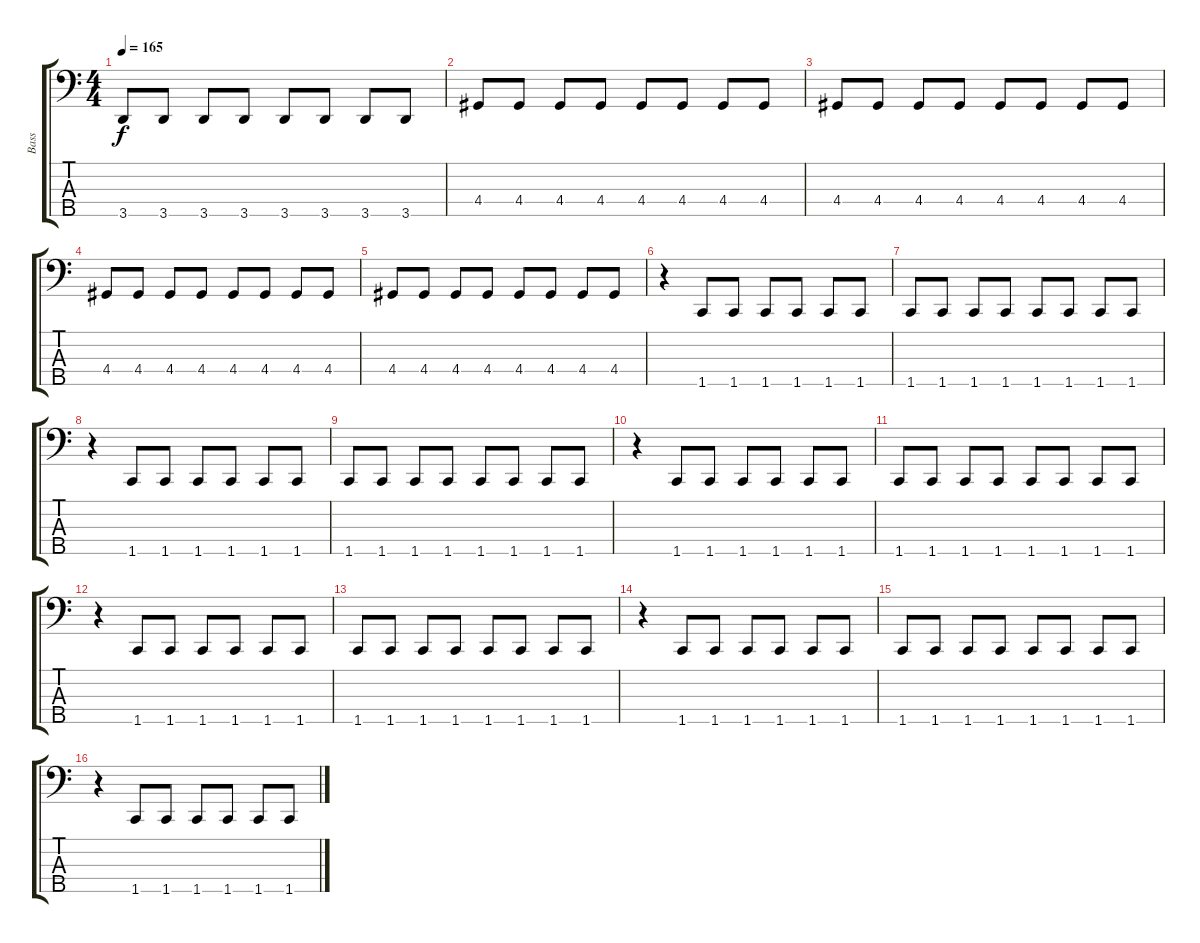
\track ("Bass" "Bass") {instrument electricbassfinger}
\staff {score tabs}
\tuning (G2 D2 A1 E1 B0) {hide}
\ts (4 4)
\tempo 165
\clef f4
\ks c
3.5.8{dy f} 3.5.8 3.5.8 3.5.8 3.5.8 3.5.8 3.5.8 3.5.8 |
4.4.8 4.4.8 4.4.8 4.4.8 4.4.8 4.4.8 4.4.8 4.4.8 |
4.4.8 4.4.8 4.4.8 4.4.8 4.4.8 4.4.8 4.4.8 4.4.8 |
4.4.8 4.4.8 4.4.8 4.4.8 4.4.8 4.4.8 4.4.8 4.4.8 |
4.4.8 4.4.8 4.4.8 4.4.8 4.4.8 4.4.8 4.4.8 4.4.8 |
r.4 1.5.8 1.5.8 1.5.8 1.5.8 1.5.8 1.5.8 |
1.5.8 1.5.8 1.5.8 1.5.8 1.5.8 1.5.8 1.5.8 1.5.8 |
r.4 1.5.8 1.5.8 1.5.8 1.5.8 1.5.8 1.5.8 |
1.5.8 1.5.8 1.5.8 1.5.8 1.5.8 1.5.8 1.5.8 1.5.8 |
r.4 1.5.8 1.5.8 1.5.8 1.5.8 1.5.8 1.5.8 |
1.5.8 1.5.8 1.5.8 1.5.8 1.5.8 1.5.8 1.5.8 1.5.8 |
r.4 1.5.8 1.5.8 1.5.8 1.5.8 1.5.8 1.5.8 |
1.5.8 1.5.8 1.5.8 1.5.8 1.5.8 1.5.8 1.5.8 1.5.8 |
r.4 1.5.8 1.5.8 1.5.8 1.5.8 1.5.8 1.5.8 |
1.5.8 1.5.8 1.5.8 1.5.8 1.5.8 1.5.8 1.5.8 1.5.8 |
r.4 1.5.8 1.5.8 1.5.8 1.5.8 1.5.8 1.5.8
